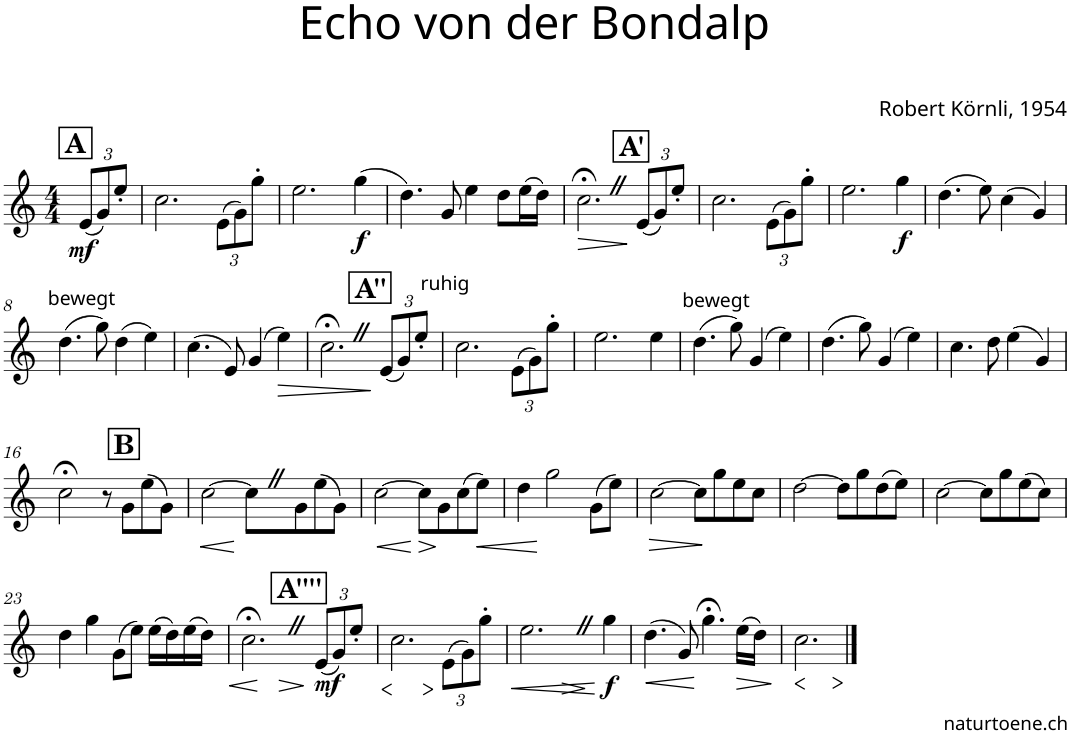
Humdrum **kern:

**kern	**dynam
*part1	*part1
*staff1	*staff1
*I"Alphorn	*
*I'Alphn.	*
*clefG2	*
*Trd4c6	*
*k[]	*
*M4/4	*
*Xbrackettup	*
!!LO:REH:place=s1:a:B:cj:fs=14:t=A
=	=
!	!LO:DY:b
(12e/L	mf
12g/)	.
12ee'/J	.
=1	=1
2.cc\	.
(12e\L	.
12g\)	.
12gg'\J	.
=2	=2
2.ee\	.
!	!LO:DY:b
(4gg\	f
=3	=3
4.dd\)	.
8g/	.
4ee\	.
8dd\L	.
(16ee\L	.
16dd\JJ)	.
!!LO:REH:place=s1:a:B:cj:fs=14:t=A':qo=3
=4	=4
!	!LO:HP:b
2.cc;<Z\	>
(12e/L	]
12g/)	.
12ee'/J	.
=5	=5
2.cc\	.
(12e\L	.
12g\)	.
12gg'\J	.
=6	=6
2.ee\	.
!	!LO:DY:b
4gg\	f
=7	=7
(4.dd\	.
8ee\)	.
(4cc\	.
4g/)	.
!!LO:LB:g=z
=8	=8
!LO:TX:a:t=bewegt	!
(4.dd\	.
8gg\)	.
(4dd\	.
4ee\)	.
=9	=9
(4.cc\	.
8e/)	.
(4g/	.
!	!LO:HP:b
4ee\)	>
!!LO:REH:place=s1:a:B:cj:fs=14:t=A'':qo=3
=10	=10
2.cc;<Z\	.
!LO:TX:a:t=ruhig	!
(12e/L	]
12g/)	.
12ee'/J	.
=11	=11
2.cc\	.
(12e\L	.
12g\)	.
12gg'\J	.
=12	=12
2.ee\	.
4ee\	.
=13	=13
!LO:TX:a:t=bewegt	!
(4.dd\	.
8gg\)	.
(4g/	.
4ee\)	.
=14	=14
(4.dd\	.
8gg\)	.
(4g/	.
4ee\)	.
=15	=15
4.cc\	.
8dd\	.
(4ee\	.
4g/)	.
!!LO:LB:g=z
!!LO:REH:place=s1:a:B:cj:fs=14:t=B:qo=2.5
=16	=16
2cc;<\	.
8r	.
8g\L	.
(8ee\	.
8g\J)	.
=17	=17
!	!LO:HP:b
[2cc\	<
8ccZ\L]	[
8g\	.
(8ee\	.
8g\J)	.
=18	=18
!	!LO:HP:b
[2cc\	<
!	!LO:HP:n=1:b
8cc\L]	[ >
8g\	.
(8cc\	]
!	!LO:HP:b
8ee\J)	<
=19	=19
4dd\	.
2gg\	[
(8g\L	.
8ee\J)	.
=20	=20
!	!LO:HP:b
[2cc\	>
8cc\L]	.
8gg\	]
8ee\	.
8cc\J	.
=21	=21
[2dd\	.
8dd\L]	.
8gg\	.
(8dd\	.
8ee\J)	.
=22	=22
[2cc\	.
8cc\L]	.
8gg\	.
(8ee\	.
8cc\J)	.
!!LO:LB:g=z
=23	=23
4dd\	.
4gg\	.
(8g\L	.
8ee\J)	.
(16ee\LL	.
16dd\)	.
(16ee\	.
!	!LO:HP:b
16dd\JJ)	<
!!LO:REH:place=s1:a:B:cj:fs=14:t=A'''':qo=3
=24	=24
!	!LO:HP:b
2.cc;<Z\	>
(12e/L	[ ]
!	!LO:DY:b
12g/)	mf
12ee'/J	.
=25	=25
!	!LO:HP:b
!	!LO:HP:n=1:b
2.cc\	< >
(12e\L	[
12g\)	]
12gg'\J	.
=26	=26
!	!LO:HP:b
!	!LO:HP:n=1:b
2.eeZ\	> <
!	!LO:DY:n=1:b
4gg\	] f
.	[
=27	=27
!	!LO:HP:b
(4.dd\	<
8g/)	.
4.gg;<\	[
!	!LO:HP:b
(16ee\LL	>
16dd\JJ)	.
.	]
=28	=28
!	!LO:HP:b
!	!LO:HP:n=1:b
2.cc\	< >
.	[ ]
==	==
*-	*-
